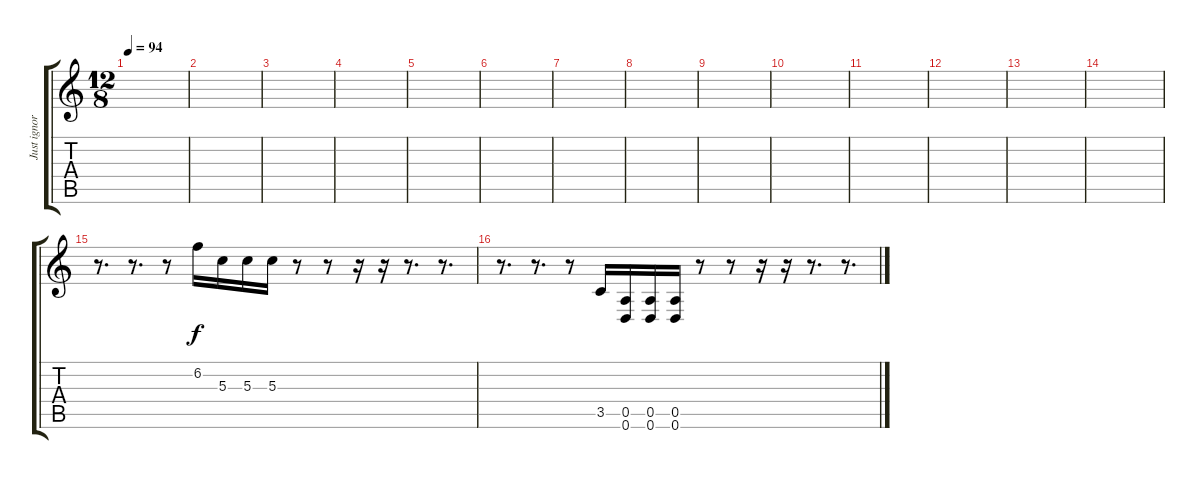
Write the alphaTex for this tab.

\track ("Just ignore this track" "Just ignor") {instrument guitarharmonics}
\staff {score tabs}
\tuning (E4 B3 G3 D3 A2 D2) {hide}
\ts (12 8)
\tempo 94
\clef g2
\ks c
|
|
|
|
|
|
|
|
|
|
|
|
|
|
r.8{d} r.8{d} r.8 6.2.16 5.3.16 5.3.16 5.3.16 r.8 r.8 r.16 r.16 r.8{d} r.8{d} |
r.8{d} r.8{d} r.8 3.5.16 (0.5 0.6).16 (0.5 0.6).16 (0.5 0.6).16 r.8 r.8 r.16 r.16 r.8{d} r.8{d}
